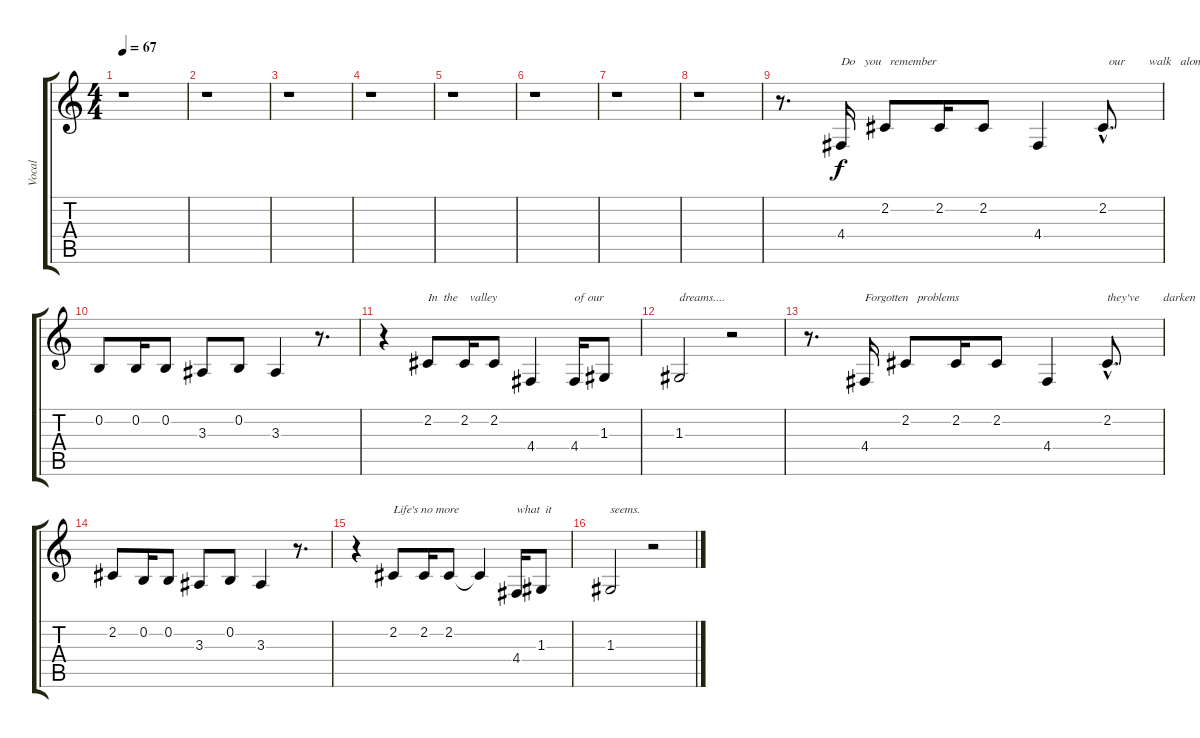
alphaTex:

\track ("Vocal" "Vocal") {instrument synthvoice}
\staff {score tabs}
\tuning (E4 B3 G3 D3 A2 E2) {hide}
\ts (4 4)
\tempo 67
\clef g2
\ks c
r.1{dy f} |
r.1 |
r.1 |
r.1 |
r.1 |
r.1 |
r.1 |
r.1 |
r.8{d} 4.4.16{txt "Do   you   remember"} 2.2.8 2.2.16 2.2.8 4.4.4 2.2{hac}.8{d txt "  our        walk   along   the   river  ..."} |
0.2.8 0.2.16 0.2.8 3.3.8 0.2.8 3.3.4 r.8{d} |
r.4 2.2.8{txt "In  the    valley"} 2.2.16 2.2.8 4.4.4 4.4.16{txt "of our"} 1.3.8 |
1.3.2{txt "dreams...."} r.2 |
r.8{d} 4.4.16{txt "Forgotten   problems "} 2.2.8 2.2.16 2.2.8 4.4.4 2.2{hac}.8{d txt "they've        darken   the     horizon"} |
2.2.8 0.2.16 0.2.8 3.3.8 0.2.8 3.3.4 r.8{d} |
r.4 2.2.8{txt "Life's no more"} 2.2.16 2.2.8 2.2{t}.4 4.4.16{txt "what  it"} 1.3.8 |
1.3.2{txt "seems."} r.2
